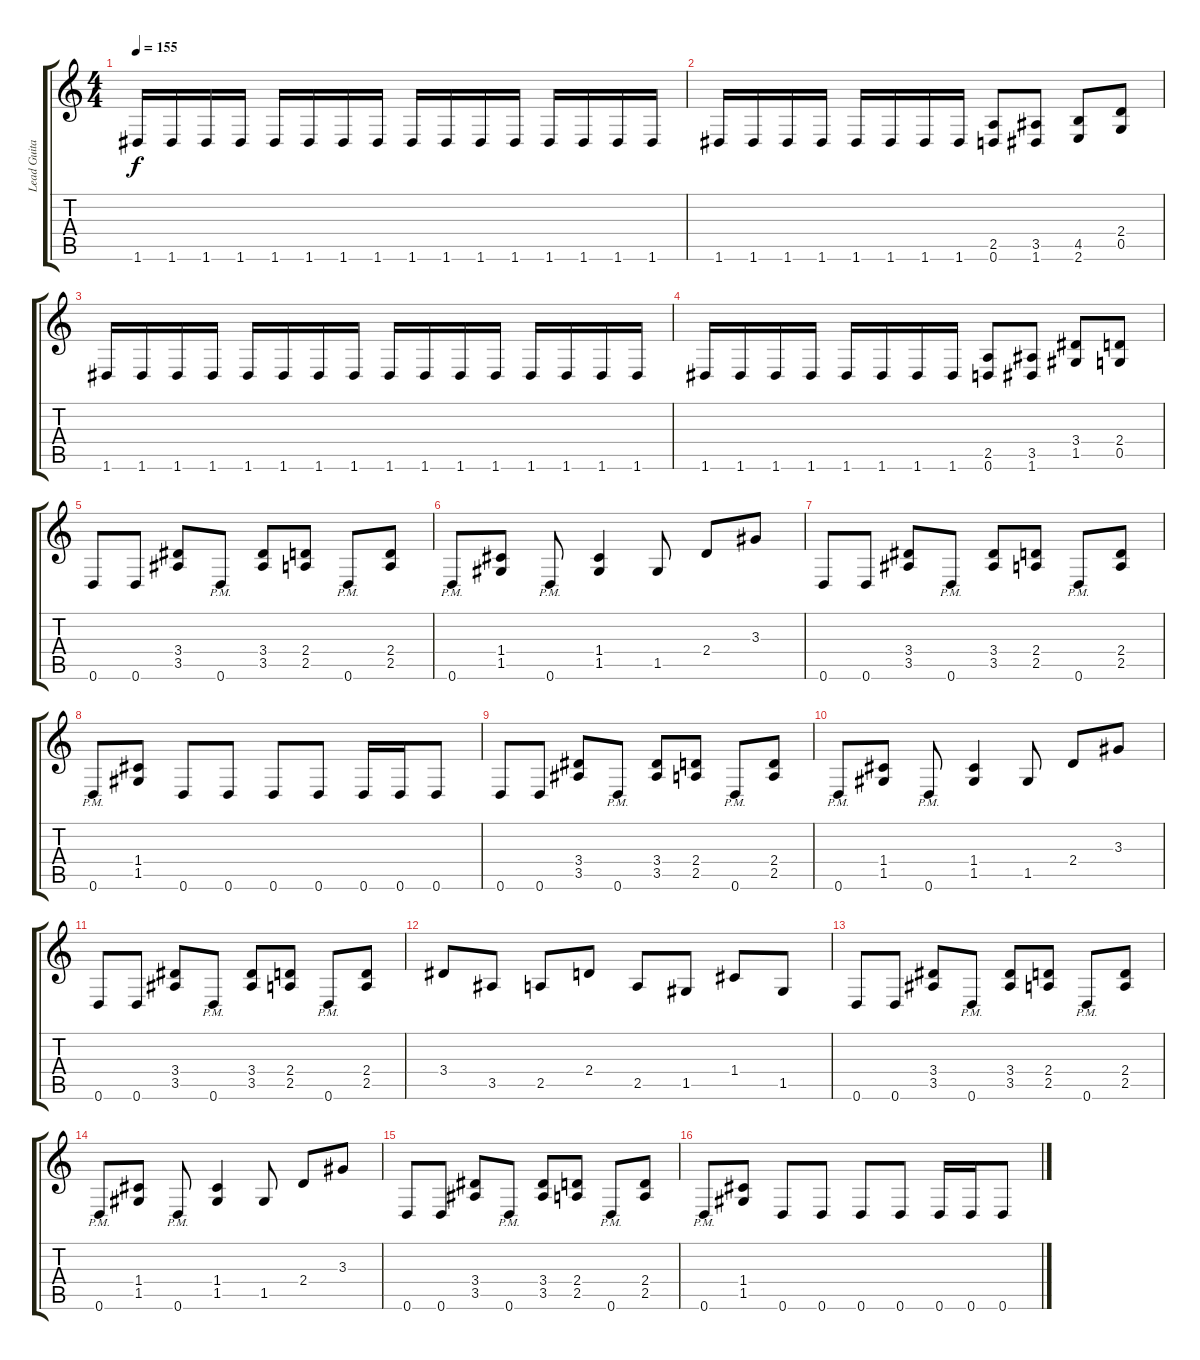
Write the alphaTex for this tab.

\track ("Lead Guitar (Sami Yli-Sirnio)" "Lead Guita") {instrument distortionguitar}
\staff {score tabs}
\tuning (D4 A3 F3 C3 G2 D2) {hide}
\ts (4 4)
\tempo 155
\clef g2
\ks c
1.6.16{dy f} 1.6.16 1.6.16 1.6.16 1.6.16 1.6.16 1.6.16 1.6.16 1.6.16 1.6.16 1.6.16 1.6.16 1.6.16 1.6.16 1.6.16 1.6.16 |
1.6.16 1.6.16 1.6.16 1.6.16 1.6.16 1.6.16 1.6.16 1.6.16 (2.5 0.6).8 (3.5 1.6).8 (4.5 2.6).8 (2.4 0.5).8 |
1.6.16 1.6.16 1.6.16 1.6.16 1.6.16 1.6.16 1.6.16 1.6.16 1.6.16 1.6.16 1.6.16 1.6.16 1.6.16 1.6.16 1.6.16 1.6.16 |
1.6.16 1.6.16 1.6.16 1.6.16 1.6.16 1.6.16 1.6.16 1.6.16 (2.5 0.6).8 (3.5 1.6).8 (3.4 1.5).8 (2.4 0.5).8 |
0.6.8 0.6.8 (3.4 3.5).8 0.6{pm}.8 (3.4 3.5).8 (2.4 2.5).8 0.6{pm}.8 (2.4 2.5).8 |
0.6{pm}.8 (1.4 1.5).8 0.6{pm}.8 (1.4 1.5).4 1.5.8 2.4.8 3.3.8 |
0.6.8 0.6.8 (3.4 3.5).8 0.6{pm}.8 (3.4 3.5).8 (2.4 2.5).8 0.6{pm}.8 (2.4 2.5).8 |
0.6{pm}.8 (1.4 1.5).8 0.6.8 0.6.8 0.6.8 0.6.8 0.6.16 0.6.16 0.6.8 |
0.6.8 0.6.8 (3.4 3.5).8 0.6{pm}.8 (3.4 3.5).8 (2.4 2.5).8 0.6{pm}.8 (2.4 2.5).8 |
0.6{pm}.8 (1.4 1.5).8 0.6{pm}.8 (1.4 1.5).4 1.5.8 2.4.8 3.3.8 |
0.6.8 0.6.8 (3.4 3.5).8 0.6{pm}.8 (3.4 3.5).8 (2.4 2.5).8 0.6{pm}.8 (2.4 2.5).8 |
3.4.8 3.5.8 2.5.8 2.4.8 2.5.8 1.5.8 1.4.8 1.5.8 |
0.6.8 0.6.8 (3.4 3.5).8 0.6{pm}.8 (3.4 3.5).8 (2.4 2.5).8 0.6{pm}.8 (2.4 2.5).8 |
0.6{pm}.8 (1.4 1.5).8 0.6{pm}.8 (1.4 1.5).4 1.5.8 2.4.8 3.3.8 |
0.6.8 0.6.8 (3.4 3.5).8 0.6{pm}.8 (3.4 3.5).8 (2.4 2.5).8 0.6{pm}.8 (2.4 2.5).8 |
0.6{pm}.8 (1.4 1.5).8 0.6.8 0.6.8 0.6.8 0.6.8 0.6.16 0.6.16 0.6.8
